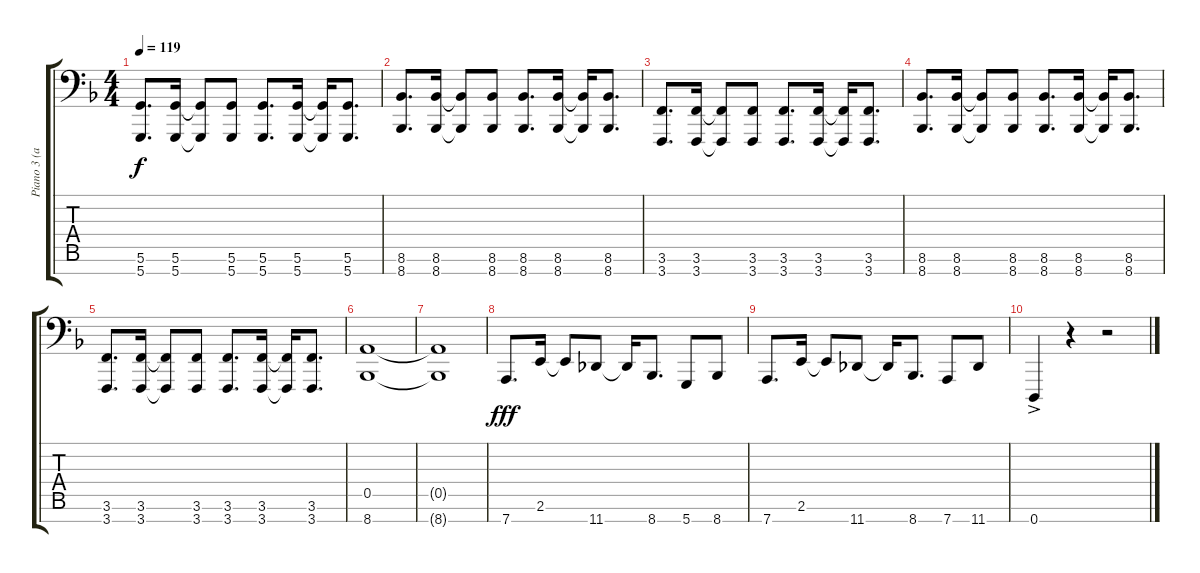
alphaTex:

\track ("Piano 3 (acous.) (LH)" "Piano 3 (a") {instrument brightacousticpiano}
\staff {score tabs}
\tuning (E4 B3 G3 D3 A2 D2 D1) {hide}
\ts (4 4)
\tempo 119
\clef f4
\ks dminor
(5.6 5.7).8{d dy f} (5.6 5.7).16 (5.6{t} 5.7{t}).8 (5.6 5.7).8 (5.6 5.7).8{d} (5.6 5.7).16 (5.6{t} 5.7{t}).16 (5.6 5.7).8{d} |
(8.6 8.7).8{d} (8.6 8.7).16 (8.6{t} 8.7{t}).8 (8.6 8.7).8 (8.6 8.7).8{d} (8.6 8.7).16 (8.6{t} 8.7{t}).16 (8.6 8.7).8{d} |
(3.6 3.7).8{d} (3.6 3.7).16 (3.6{t} 3.7{t}).8 (3.6 3.7).8 (3.6 3.7).8{d} (3.6 3.7).16 (3.6{t} 3.7{t}).16 (3.6 3.7).8{d} |
(8.6 8.7).8{d} (8.6 8.7).16 (8.6{t} 8.7{t}).8 (8.6 8.7).8 (8.6 8.7).8{d} (8.6 8.7).16 (8.6{t} 8.7{t}).16 (8.6 8.7).8{d} |
(3.6 3.7).8{d} (3.6 3.7).16 (3.6{t} 3.7{t}).8 (3.6 3.7).8 (3.6 3.7).8{d} (3.6 3.7).16 (3.6{t} 3.7{t}).16 (3.6 3.7).8{d} |
(0.5 8.7).1 |
(0.5{t} 8.7{t}).1 |
7.7.8{d dy fff} 2.6.16 2.6{t}.8 11.7.8 11.7{t}.16 8.7.8{d} 5.7.8 8.7.8 |
7.7.8{d} 2.6.16 2.6{t}.8 11.7.8 11.7{t}.16 8.7.8{d} 7.7.8 11.7.8 |
0.7{ac}.4 r.4 r.2
